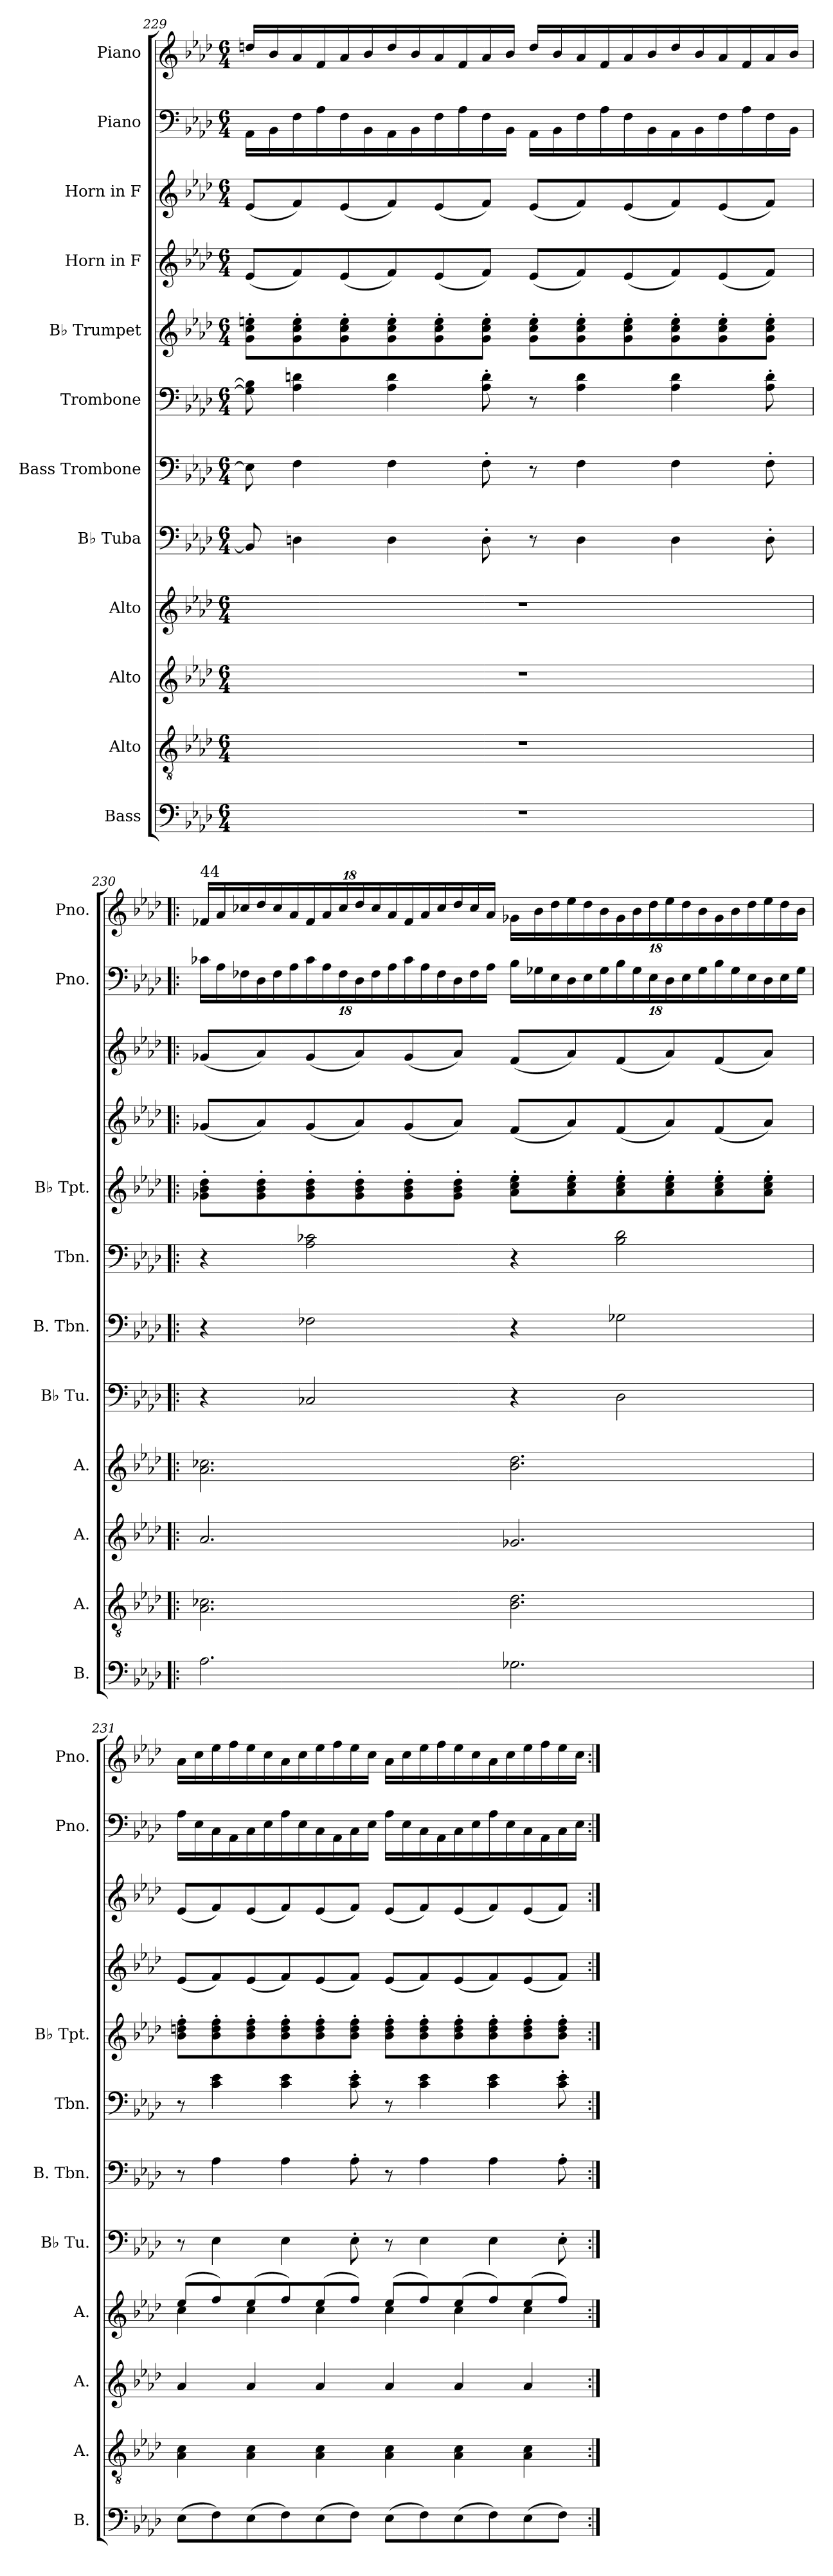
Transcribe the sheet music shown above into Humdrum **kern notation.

**kern	**kern	**kern	**kern	**kern	**kern	**kern	**kern	**kern	**kern	**kern	**kern
*part12	*part11	*part10	*part9	*part8	*part7	*part6	*part5	*part4	*part3	*part2	*part1
*staff12	*staff11	*staff10	*staff9	*staff8	*staff7	*staff6	*staff5	*staff4	*staff3	*staff2	*staff1
*I"Bass	*I"Alto	*I"Alto	*I"Alto	*I"B♭ Tuba	*I"Bass Trombone	*I"Trombone	*I"B♭ Trumpet	*I"Horn in F	*I"Horn in F	*I"Piano	*I"Piano
*I'B.	*I'A.	*I'A.	*I'A.	*I'B♭ Tu.	*I'B. Tbn.	*I'Tbn.	*I'B♭ Tpt.	*	*	*I'Pno.	*I'Pno.
!!LO:PB:g=z
*clefF4	*clefGv2	*clefG2	*clefG2	*clefF4	*clefF4	*clefF4	*clefG2	*clefG2	*clefG2	*clefF4	*clefG2
*	*	*	*	*	*	*	*ITrd1c2	*ITrd4c7	*ITrd4c7	*	*
*k[b-e-a-d-]	*k[b-e-a-d-]	*k[b-e-a-d-]	*k[b-e-a-d-]	*k[b-e-a-d-]	*k[b-e-a-d-]	*k[b-e-a-d-]	*k[b-e-a-d-g-c-]	*k[b-e-a-d-g-]	*k[b-e-a-d-g-]	*k[b-e-a-d-]	*k[b-e-a-d-]
*M6/4	*M6/4	*M6/4	*M6/4	*M6/4	*M6/4	*M6/4	*M6/4	*M6/4	*M6/4	*M6/4	*M6/4
=229	=229	=229	=229	=229	=229	=229	=229	=229	=229	=229	=229
1.r	1.r	1.r	1.r	8BB-/]	8E-\]	8G\] 8B-\]	8f\' 8b-\' 8ddn\'L	(8A-/L	(8A-/L	16AA-\LL	16ddn/LL
.	.	.	.	.	.	.	.	.	.	16BB-\	16b-/
.	.	.	.	4Dn\	4F\	4A-\ 4dn\	8f\' 8b-\' 8dd\'	8B-/)	8B-/)	16F\	16a-/
.	.	.	.	.	.	.	.	.	.	16A-\	16f/
.	.	.	.	.	.	.	8f\' 8b-\' 8dd\'	(8A-/	(8A-/	16F\	16a-/
.	.	.	.	.	.	.	.	.	.	16BB-\	16b-/
.	.	.	.	4D\	4F\	4A-\ 4d\	8f\' 8b-\' 8dd\'	8B-/)	8B-/)	16AA-\	16dd/
.	.	.	.	.	.	.	.	.	.	16BB-\	16b-/
.	.	.	.	.	.	.	8f\' 8b-\' 8dd\'	(8A-/	(8A-/	16F\	16a-/
.	.	.	.	.	.	.	.	.	.	16A-\	16f/
.	.	.	.	8D'\	8F'\	8A-\' 8d\'	8f\' 8b-\' 8dd\'J	8B-/J)	8B-/J)	16F\	16a-/
.	.	.	.	.	.	.	.	.	.	16BB-\JJ	16b-/JJ
.	.	.	.	8r	8r	8r	8f\' 8b-\' 8dd\'L	(8A-/L	(8A-/L	16AA-\LL	16dd/LL
.	.	.	.	.	.	.	.	.	.	16BB-\	16b-/
.	.	.	.	4D\	4F\	4A-\ 4d\	8f\' 8b-\' 8dd\'	8B-/)	8B-/)	16F\	16a-/
.	.	.	.	.	.	.	.	.	.	16A-\	16f/
.	.	.	.	.	.	.	8f\' 8b-\' 8dd\'	(8A-/	(8A-/	16F\	16a-/
.	.	.	.	.	.	.	.	.	.	16BB-\	16b-/
.	.	.	.	4D\	4F\	4A-\ 4d\	8f\' 8b-\' 8dd\'	8B-/)	8B-/)	16AA-\	16dd/
.	.	.	.	.	.	.	.	.	.	16BB-\	16b-/
.	.	.	.	.	.	.	8f\' 8b-\' 8dd\'	(8A-/	(8A-/	16F\	16a-/
.	.	.	.	.	.	.	.	.	.	16A-\	16f/
.	.	.	.	8D'\	8F'\	8A-\' 8d\'	8f\' 8b-\' 8dd\'J	8B-/J)	8B-/J)	16F\	16a-/
.	.	.	.	.	.	.	.	.	.	16BB-\JJ	16b-/JJ
!!LO:PB:g=z
=230!|:	=230!|:	=230!|:	=230!|:	=230!|:	=230!|:	=230!|:	=230!|:	=230!|:	=230!|:	=230!|:	=230!|:
*	*	*	*	*	*	*	*	*	*	*Xbrackettup	*Xbrackettup
!	!	!	!	!	!	!	!	!	!	!	!LO:TX:a:t=44
2.A-\	2.A-\ 2.c-X\	2.a-/	2.a-\ 2.cc-X\	4r	4r	4r	8f-X\' 8a-\' 8cc-\'L	(8c-X/L	(8c-X/L	24c-X\LL	24f-X/LL
.	.	.	.	.	.	.	.	.	.	24A-\	24a-/
.	.	.	.	.	.	.	.	.	.	24F-X\	24cc-X/
.	.	.	.	.	.	.	8f-\' 8a-\' 8cc-\'	8d-/)	8d-/)	24D-\	24dd-/
.	.	.	.	.	.	.	.	.	.	24F-\	24cc-/
.	.	.	.	.	.	.	.	.	.	24A-\	24a-/
.	.	.	.	2C-X/	2F-X\	2A-\ 2c-X\	8f-\' 8a-\' 8cc-\'	(8c-/	(8c-/	24c-\	24f-/
.	.	.	.	.	.	.	.	.	.	24A-\	24a-/
.	.	.	.	.	.	.	.	.	.	24F-\	24cc-/
.	.	.	.	.	.	.	8f-\' 8a-\' 8cc-\'	8d-/)	8d-/)	24D-\	24dd-/
.	.	.	.	.	.	.	.	.	.	24F-\	24cc-/
.	.	.	.	.	.	.	.	.	.	24A-\	24a-/
.	.	.	.	.	.	.	8f-\' 8a-\' 8cc-\'	(8c-/	(8c-/	24c-\	24f-/
.	.	.	.	.	.	.	.	.	.	24A-\	24a-/
.	.	.	.	.	.	.	.	.	.	24F-\	24cc-/
.	.	.	.	.	.	.	8f-\' 8a-\' 8cc-\'J	8d-/J)	8d-/J)	24D-\	24dd-/
.	.	.	.	.	.	.	.	.	.	24F-\	24cc-/
.	.	.	.	.	.	.	.	.	.	24A-\JJ	24a-/JJ
2.G-X\	2.B-\ 2.d-\	2.g-X/	2.b-\ 2.dd-\	4r	4r	4r	8g-\' 8b-\' 8dd-\'L	(8B-/L	(8B-/L	24B-\LL	24g-X\LL
.	.	.	.	.	.	.	.	.	.	24G-X\	24b-\
.	.	.	.	.	.	.	.	.	.	24E-\	24dd-\
.	.	.	.	.	.	.	8g-\' 8b-\' 8dd-\'	8d-/)	8d-/)	24D-\	24ee-\
.	.	.	.	.	.	.	.	.	.	24E-\	24dd-\
.	.	.	.	.	.	.	.	.	.	24G-\	24b-\
.	.	.	.	2D-\	2G-X\	2B-\ 2d-\	8g-\' 8b-\' 8dd-\'	(8B-/	(8B-/	24B-\	24g-\
.	.	.	.	.	.	.	.	.	.	24G-\	24b-\
.	.	.	.	.	.	.	.	.	.	24E-\	24dd-\
.	.	.	.	.	.	.	8g-\' 8b-\' 8dd-\'	8d-/)	8d-/)	24D-\	24ee-\
.	.	.	.	.	.	.	.	.	.	24E-\	24dd-\
.	.	.	.	.	.	.	.	.	.	24G-\	24b-\
.	.	.	.	.	.	.	8g-\' 8b-\' 8dd-\'	(8B-/	(8B-/	24B-\	24g-\
.	.	.	.	.	.	.	.	.	.	24G-\	24b-\
.	.	.	.	.	.	.	.	.	.	24E-\	24dd-\
.	.	.	.	.	.	.	8g-\' 8b-\' 8dd-\'J	8d-/J)	8d-/J)	24D-\	24ee-\
.	.	.	.	.	.	.	.	.	.	24E-\	24dd-\
.	.	.	.	.	.	.	.	.	.	24G-\JJ	24b-\JJ
!!LO:PB:g=z
=231	=231	=231	=231	=231	=231	=231	=231	=231	=231	=231	=231
*	*	*	*^	*	*	*	*	*	*	*	*
(8E-\L	4A-\ 4c\	4a-/	(8ee-/L	4cc\	8r	8r	8r	8a-\' 8ccn\' 8ee-\'L	(8A-/L	(8A-/L	16A-\LL	16a-\LL
.	.	.	.	.	.	.	.	.	.	.	16E-\	16cc\
8F\)	.	.	8ff/)	.	4E-\	4A-\	4c\ 4e-\	8a-\' 8cc\' 8ee-\'	8B-/)	8B-/)	16C\	16ee-\
.	.	.	.	.	.	.	.	.	.	.	16AA-\	16ff\
(8E-\	4A-\ 4c\	4a-/	(8ee-/	4cc\	.	.	.	8a-\' 8cc\' 8ee-\'	(8A-/	(8A-/	16C\	16ee-\
.	.	.	.	.	.	.	.	.	.	.	16E-\	16cc\
8F\)	.	.	8ff/)	.	4E-\	4A-\	4c\ 4e-\	8a-\' 8cc\' 8ee-\'	8B-/)	8B-/)	16A-\	16a-\
.	.	.	.	.	.	.	.	.	.	.	16E-\	16cc\
(8E-\	4A-\ 4c\	4a-/	(8ee-/	4cc\	.	.	.	8a-\' 8cc\' 8ee-\'	(8A-/	(8A-/	16C\	16ee-\
.	.	.	.	.	.	.	.	.	.	.	16AA-\	16ff\
8F\J)	.	.	8ff/J)	.	8E-'\	8A-'\	8c\' 8e-\'	8a-\' 8cc\' 8ee-\'J	8B-/J)	8B-/J)	16C\	16ee-\
.	.	.	.	.	.	.	.	.	.	.	16E-\JJ	16cc\JJ
(8E-\L	4A-\ 4c\	4a-/	(8ee-/L	4cc\	8r	8r	8r	8a-\' 8cc\' 8ee-\'L	(8A-/L	(8A-/L	16A-\LL	16a-\LL
.	.	.	.	.	.	.	.	.	.	.	16E-\	16cc\
8F\)	.	.	8ff/)	.	4E-\	4A-\	4c\ 4e-\	8a-\' 8cc\' 8ee-\'	8B-/)	8B-/)	16C\	16ee-\
.	.	.	.	.	.	.	.	.	.	.	16AA-\	16ff\
(8E-\	4A-\ 4c\	4a-/	(8ee-/	4cc\	.	.	.	8a-\' 8cc\' 8ee-\'	(8A-/	(8A-/	16C\	16ee-\
.	.	.	.	.	.	.	.	.	.	.	16E-\	16cc\
8F\)	.	.	8ff/)	.	4E-\	4A-\	4c\ 4e-\	8a-\' 8cc\' 8ee-\'	8B-/)	8B-/)	16A-\	16a-\
.	.	.	.	.	.	.	.	.	.	.	16E-\	16cc\
(8E-\	4A-\ 4c\	4a-/	(8ee-/	4cc\	.	.	.	8a-\' 8cc\' 8ee-\'	(8A-/	(8A-/	16C\	16ee-\
.	.	.	.	.	.	.	.	.	.	.	16AA-\	16ff\
8F\J)	.	.	8ff/J)	.	8E-'\	8A-'\	8c\' 8e-\'	8a-\' 8cc\' 8ee-\'J	8B-/J)	8B-/J)	16C\	16ee-\
.	.	.	.	.	.	.	.	.	.	.	16E-\JJ	16cc\JJ
*	*	*	*v	*v	*	*	*	*	*	*	*	*
=:|!	=:|!	=:|!	=:|!	=:|!	=:|!	=:|!	=:|!	=:|!	=:|!	=:|!	=:|!
*-	*-	*-	*-	*-	*-	*-	*-	*-	*-	*-	*-
